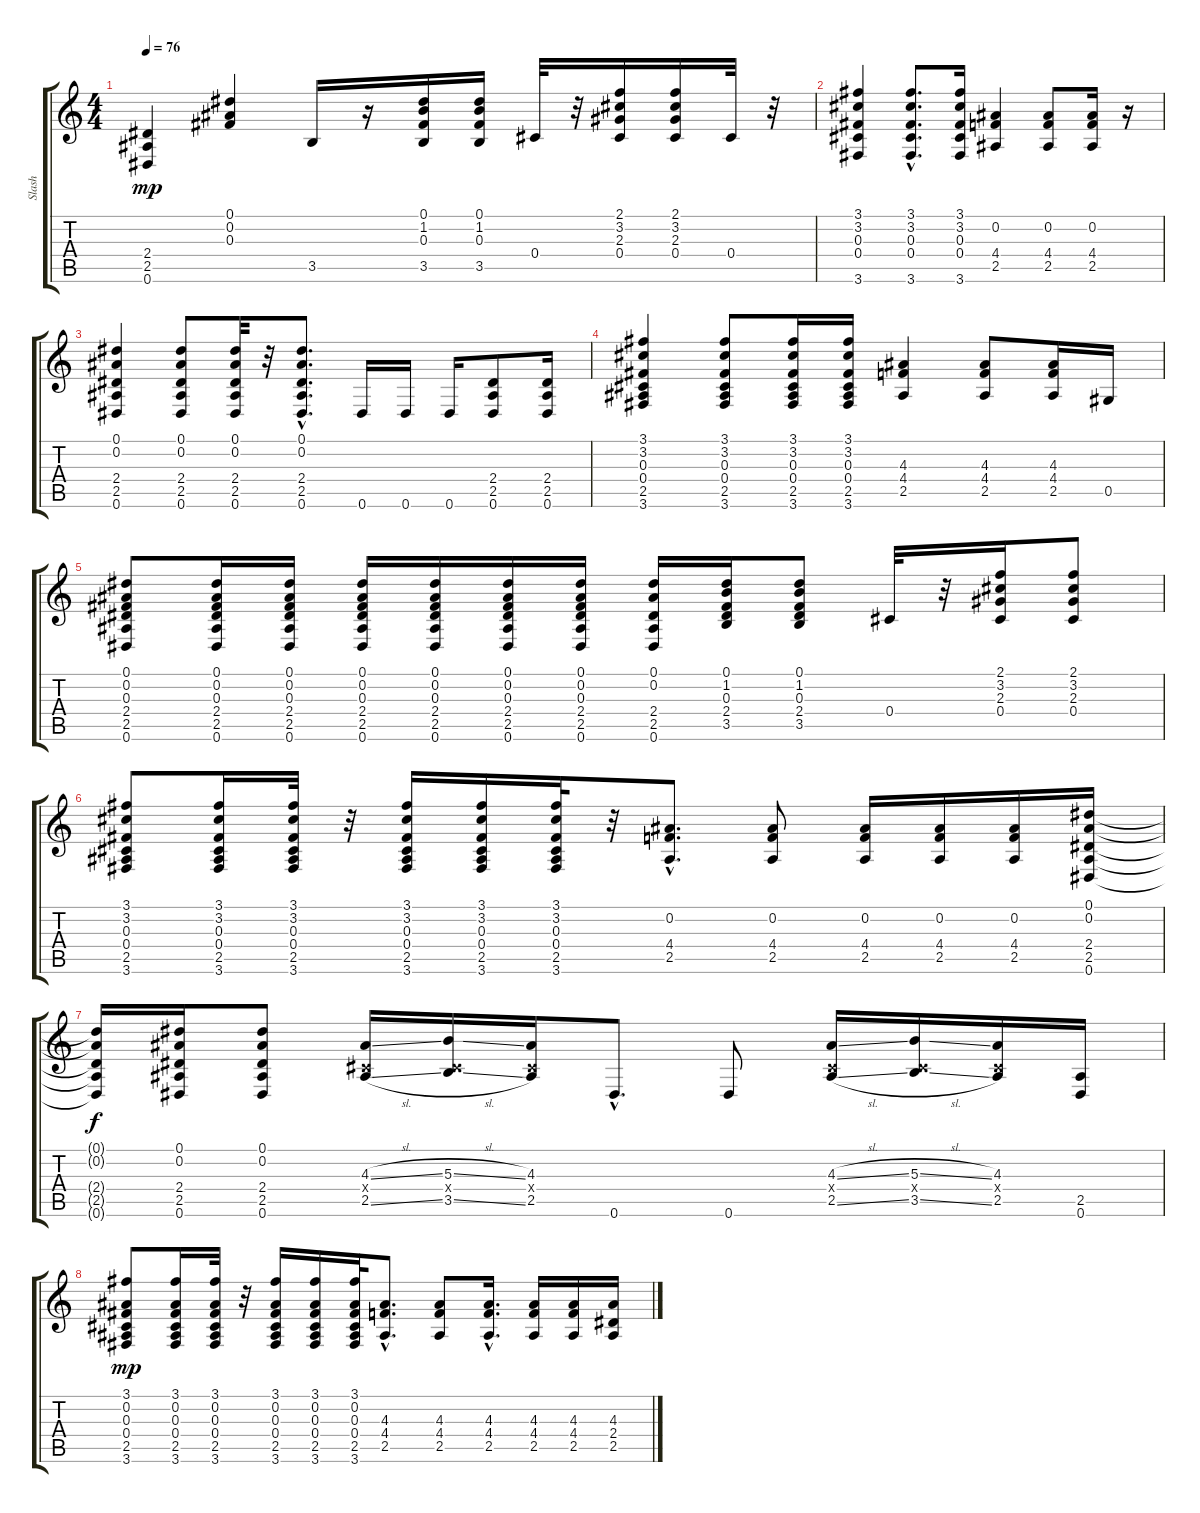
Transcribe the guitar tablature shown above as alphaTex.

\track ("Slash" "Slash") {instrument electricguitarjazz}
\staff {score tabs}
\tuning (Eb4 Bb3 Gb3 Db3 Ab2 Eb2) {hide}
\ts (4 4)
\tempo 76
\clef g2
\ks c
(2.4 2.5 0.6).4{dy mp} (0.1 0.2 0.3).4 3.5.16 r.16 (0.1 1.2 0.3 3.5).16 (0.1 1.2 0.3 3.5).16 0.4.32 r.32 (2.1 3.2 2.3 0.4).16 (2.1 3.2 2.3 0.4).16 0.4.32 r.32 |
(3.1 3.2 0.3 0.4 3.6).4 (3.1{hac} 3.2{hac} 0.3{hac} 0.4{hac} 3.6{hac}).8{d} (3.1 3.2 0.3 0.4 3.6).16 (0.2 4.4 2.5).4 (0.2 4.4 2.5).8 (0.2 4.4 2.5).16 r.16 |
(0.1 0.2 2.4 2.5 0.6).4 (0.1 0.2 2.4 2.5 0.6).8 (0.1 0.2 2.4 2.5 0.6).32 r.32 (0.1{hac} 0.2{hac} 2.4{hac} 2.5{hac} 0.6{hac}).8{d} 0.6.16 0.6.16 0.6.16 (2.4 2.5 0.6).8 (2.4 2.5 0.6).16 |
(3.1 3.2 0.3 0.4 2.5 3.6).4 (3.1 3.2 0.3 0.4 2.5 3.6).8 (3.1 3.2 0.3 0.4 2.5 3.6).16 (3.1 3.2 0.3 0.4 2.5 3.6).16 (4.3 4.4 2.5).4 (4.3 4.4 2.5).8 (4.3 4.4 2.5).16 0.5.16 |
(0.1 0.2 0.3 2.4 2.5 0.6).8 (0.1 0.2 0.3 2.4 2.5 0.6).16 (0.1 0.2 0.3 2.4 2.5 0.6).16 (0.1 0.2 0.3 2.4 2.5 0.6).16 (0.1 0.2 0.3 2.4 2.5 0.6).16 (0.1 0.2 0.3 2.4 2.5 0.6).16 (0.1 0.2 0.3 2.4 2.5 0.6).16 (0.1 0.2 2.4 2.5 0.6).16 (0.1 1.2 0.3 2.4 3.5).16 (0.1 1.2 0.3 2.4 3.5).8 0.4.32 r.32 (2.1 3.2 2.3 0.4).16 (2.1 3.2 2.3 0.4).8 |
(3.1 3.2 0.3 0.4 2.5 3.6).8 (3.1 3.2 0.3 0.4 2.5 3.6).16 (3.1 3.2 0.3 0.4 2.5 3.6).32 r.32 (3.1 3.2 0.3 0.4 2.5 3.6).16 (3.1 3.2 0.3 0.4 2.5 3.6).16 (3.1 3.2 0.3 0.4 2.5 3.6).32 r.32 (0.2{hac} 4.4{hac} 2.5{hac}).8{d} (0.2 4.4 2.5).8 (0.2 4.4 2.5).16 (0.2 4.4 2.5).16 (0.2 4.4 2.5).16 (0.1 0.2 2.4 2.5 0.6).16 |
(0.1{t} 0.2{t} 2.4{t} 2.5{t} 0.6{t}).16{dy f} (0.1 0.2 2.4 2.5 0.6).16 (0.1 0.2 2.4 2.5 0.6).8 (4.3{sl} 0.4{x} 2.5{sl}).16 (5.3{sl} 0.4{x} 3.5{sl}).16 (4.3 0.4{x} 2.5).16 0.6{hac}.8{d} 0.6.8 (4.3{sl} 0.4{x} 2.5{sl}).16 (5.3{sl} 0.4{x} 3.5{sl}).16 (4.3 0.4{x} 2.5).16 (2.5 0.6).16 |
(3.1 0.2 0.3 0.4 2.5 3.6).8{dy mp} (3.1 0.2 0.3 0.4 2.5 3.6).16 (3.1 0.2 0.3 0.4 2.5 3.6).32 r.32 (3.1 0.2 0.3 0.4 2.5 3.6).16 (3.1 0.2 0.3 0.4 2.5 3.6).16 (3.1 0.2 0.3 0.4 2.5 3.6).32 (4.3{hac} 4.4{hac} 2.5{hac}).8{d} (4.3 4.4 2.5).8 (4.3{hac} 4.4{hac} 2.5{hac}).16{d} (4.3 4.4 2.5).16 (4.3 4.4 2.5).16 (4.3 2.4 2.5).16
